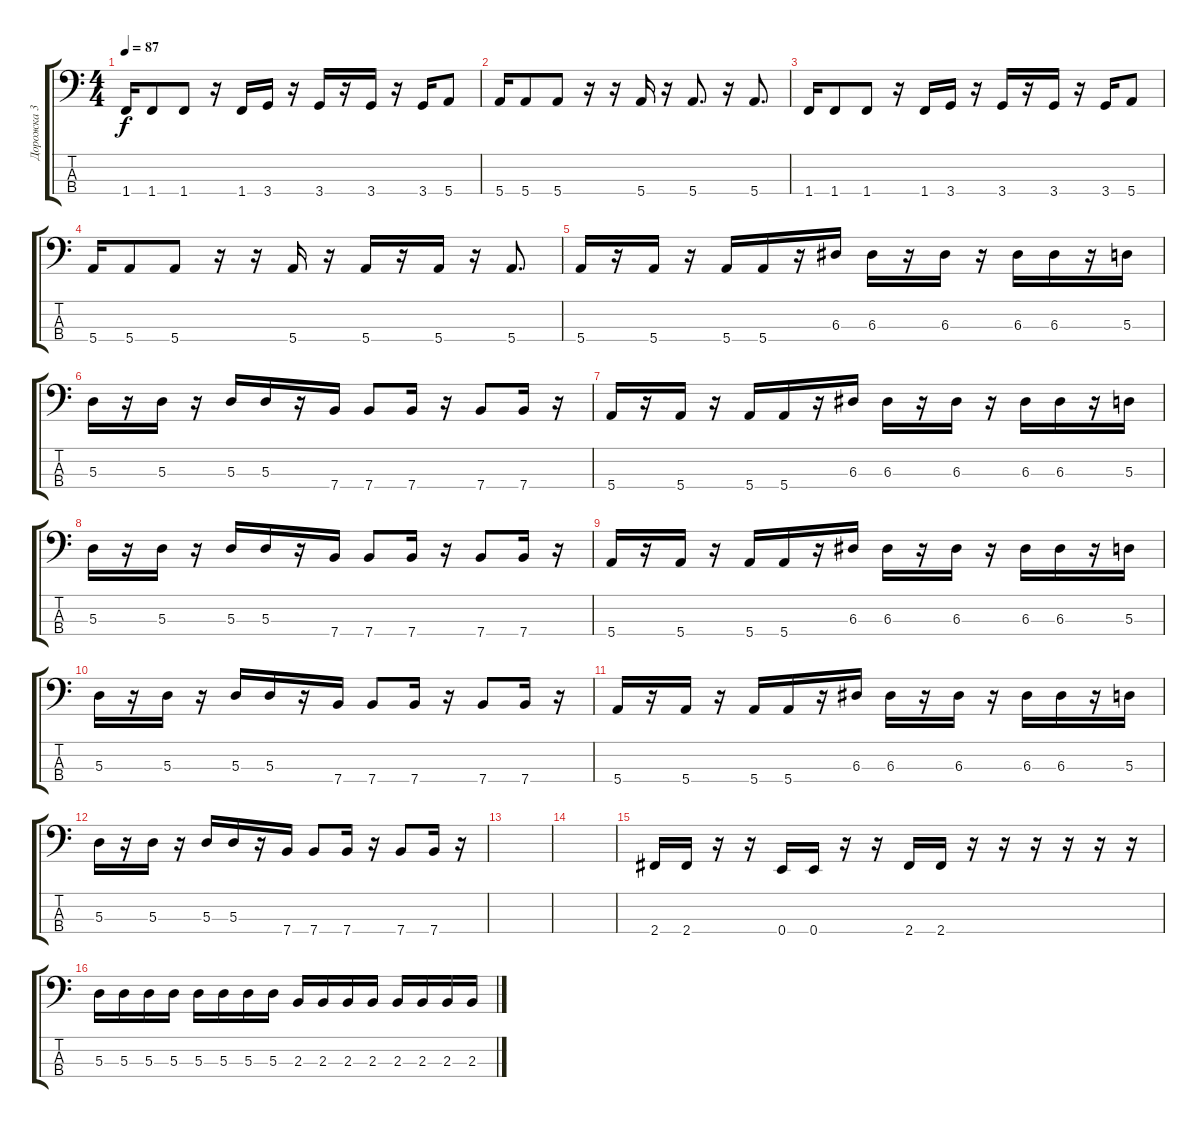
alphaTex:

\track ("Дорожка 3" "Дорожка 3") {instrument electricbasspick}
\staff {score tabs}
\tuning (G2 D2 A1 E1) {hide}
\ts (4 4)
\tempo 87
\clef f4
\ks c
1.4.16{dy f} 1.4.8 1.4.8 r.16 1.4.16 3.4.16 r.16 3.4.16 r.16 3.4.16 r.16 3.4.16 5.4.8 |
5.4.16 5.4.8 5.4.8 r.16 r.16 5.4.16 r.16 5.4.8{d} r.16 5.4.8{d} |
1.4.16 1.4.8 1.4.8 r.16 1.4.16 3.4.16 r.16 3.4.16 r.16 3.4.16 r.16 3.4.16 5.4.8 |
5.4.16 5.4.8 5.4.8 r.16 r.16 5.4.16 r.16 5.4.16 r.16 5.4.16 r.16 5.4.8{d} |
5.4.16 r.16 5.4.16 r.16 5.4.16 5.4.16 r.16 6.3.16 6.3.16 r.16 6.3.16 r.16 6.3.16 6.3.16 r.16 5.3.16 |
5.3.16 r.16 5.3.16 r.16 5.3.16 5.3.16 r.16 7.4.16 7.4.8 7.4.16 r.16 7.4.8 7.4.16 r.16 |
5.4.16 r.16 5.4.16 r.16 5.4.16 5.4.16 r.16 6.3.16 6.3.16 r.16 6.3.16 r.16 6.3.16 6.3.16 r.16 5.3.16 |
5.3.16 r.16 5.3.16 r.16 5.3.16 5.3.16 r.16 7.4.16 7.4.8 7.4.16 r.16 7.4.8 7.4.16 r.16 |
5.4.16 r.16 5.4.16 r.16 5.4.16 5.4.16 r.16 6.3.16 6.3.16 r.16 6.3.16 r.16 6.3.16 6.3.16 r.16 5.3.16 |
5.3.16 r.16 5.3.16 r.16 5.3.16 5.3.16 r.16 7.4.16 7.4.8 7.4.16 r.16 7.4.8 7.4.16 r.16 |
5.4.16 r.16 5.4.16 r.16 5.4.16 5.4.16 r.16 6.3.16 6.3.16 r.16 6.3.16 r.16 6.3.16 6.3.16 r.16 5.3.16 |
5.3.16 r.16 5.3.16 r.16 5.3.16 5.3.16 r.16 7.4.16 7.4.8 7.4.16 r.16 7.4.8 7.4.16 r.16 |
|
|
2.4.16 2.4.16 r.16 r.16 0.4.16 0.4.16 r.16 r.16 2.4.16 2.4.16 r.16 r.16 r.16 r.16 r.16 r.16 |
5.3.16 5.3.16 5.3.16 5.3.16 5.3.16 5.3.16 5.3.16 5.3.16 2.3.16 2.3.16 2.3.16 2.3.16 2.3.16 2.3.16 2.3.16 2.3.16
